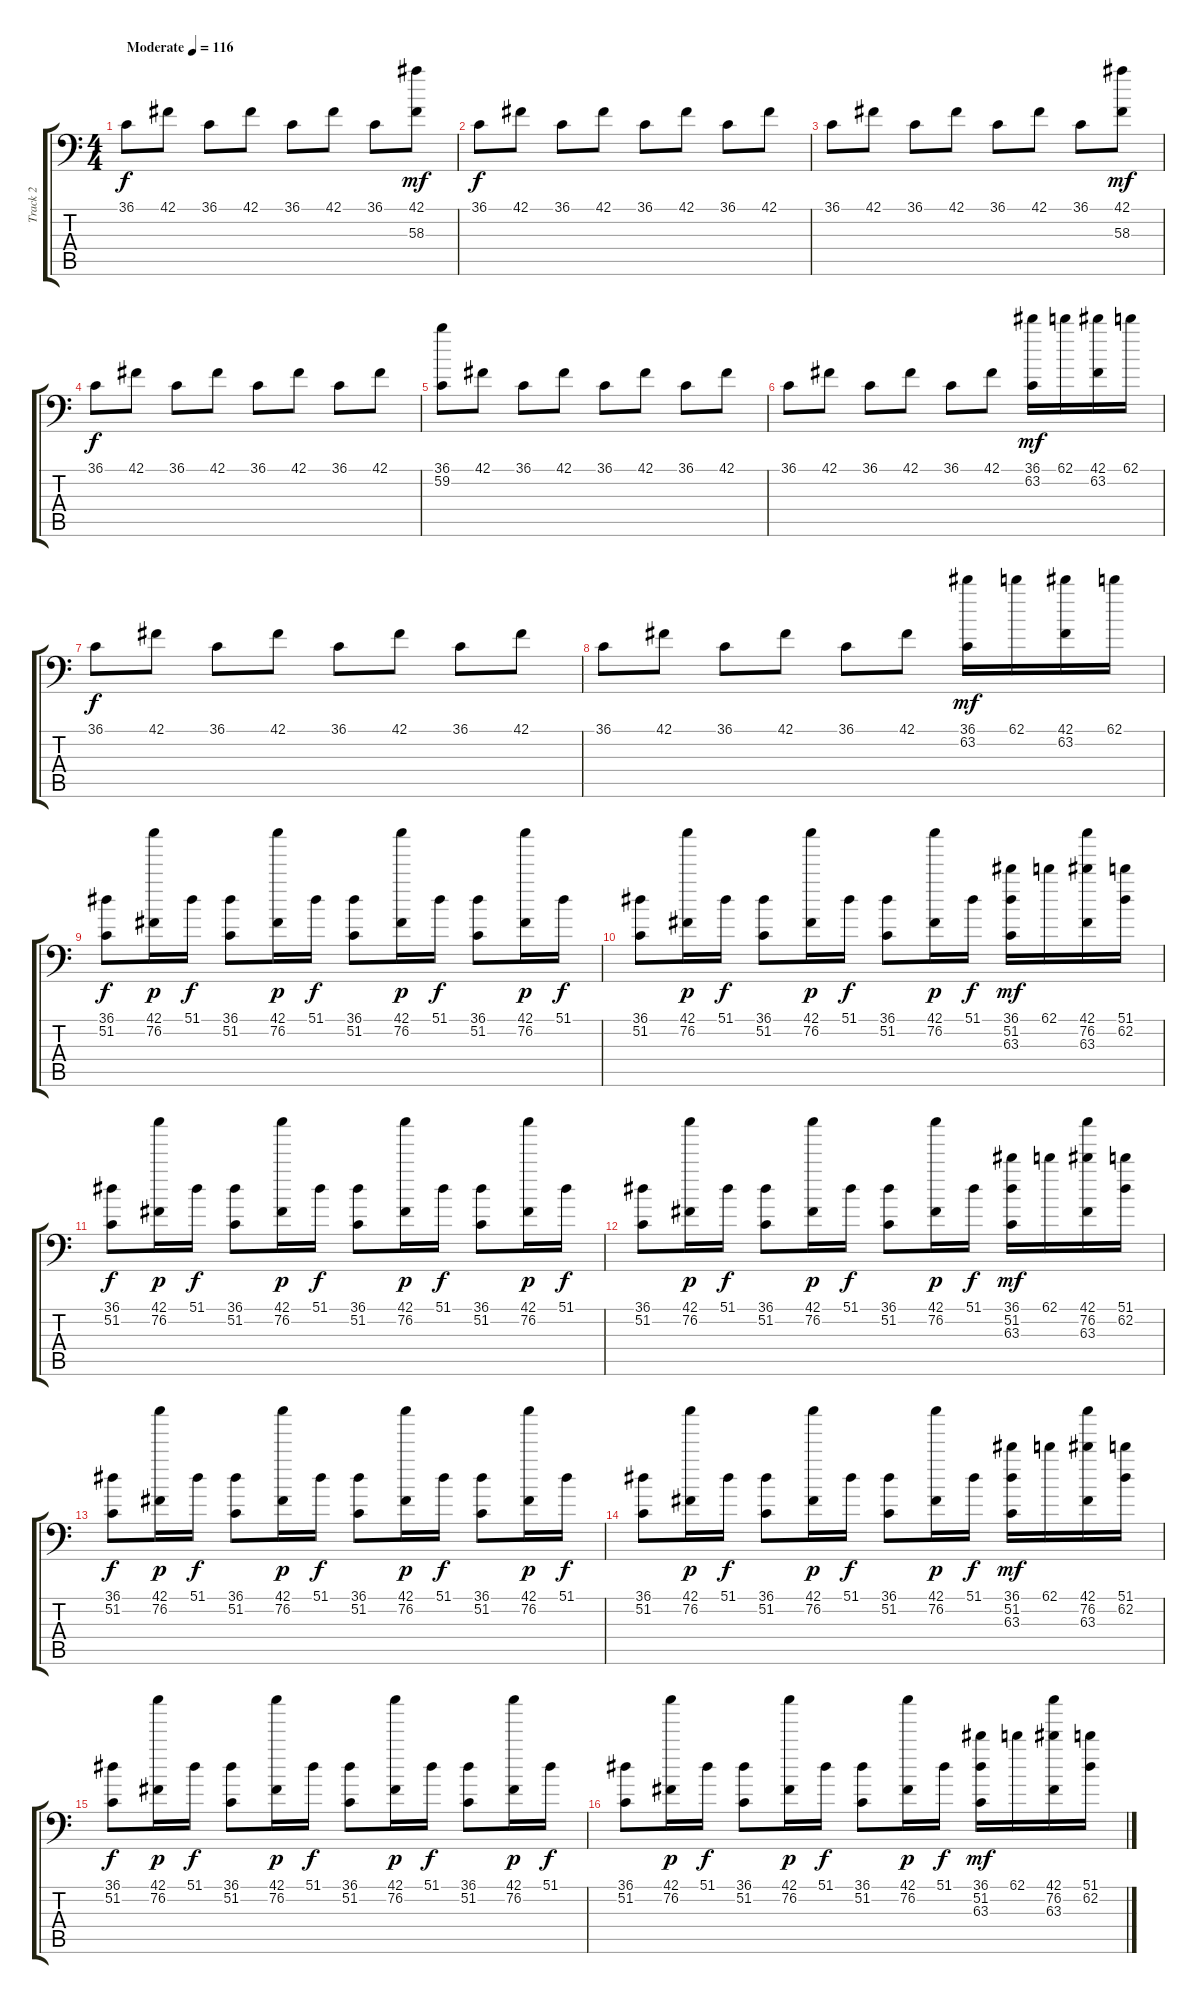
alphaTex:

\track ("Track 2" "Track 2") {instrument acousticgrandpiano}
\staff {score tabs}
\tuning (C-1 C-1 C-1 C-1 C-1 C-1) {hide}
\ts (4 4)
\tempo (116 "Moderate")
\clef f4
\ks c
36.1.8{dy f instrument acousticgrandpiano} 42.1.8 36.1.8 42.1.8 36.1.8 42.1.8 36.1.8 (42.1 58.3).8{dy mf} |
36.1.8{dy f} 42.1.8 36.1.8 42.1.8 36.1.8 42.1.8 36.1.8 42.1.8 |
36.1.8 42.1.8 36.1.8 42.1.8 36.1.8 42.1.8 36.1.8 (42.1 58.3).8{dy mf} |
36.1.8{dy f} 42.1.8 36.1.8 42.1.8 36.1.8 42.1.8 36.1.8 42.1.8 |
(36.1 59.2).8 42.1.8 36.1.8 42.1.8 36.1.8 42.1.8 36.1.8 42.1.8 |
36.1.8 42.1.8 36.1.8 42.1.8 36.1.8 42.1.8 (36.1 63.2).16{dy mf} 62.1.16 (42.1 63.2).16 62.1.16 |
36.1.8{dy f} 42.1.8 36.1.8 42.1.8 36.1.8 42.1.8 36.1.8 42.1.8 |
36.1.8 42.1.8 36.1.8 42.1.8 36.1.8 42.1.8 (36.1 63.2).16{dy mf} 62.1.16 (42.1 63.2).16 62.1.16 |
(36.1 51.2).8{dy f} (42.1 76.2).16{dy p} 51.1.16{dy f} (36.1 51.2).8 (42.1 76.2).16{dy p} 51.1.16{dy f} (36.1 51.2).8 (42.1 76.2).16{dy p} 51.1.16{dy f} (36.1 51.2).8 (42.1 76.2).16{dy p} 51.1.16{dy f} |
(36.1 51.2).8 (42.1 76.2).16{dy p} 51.1.16{dy f} (36.1 51.2).8 (42.1 76.2).16{dy p} 51.1.16{dy f} (36.1 51.2).8 (42.1 76.2).16{dy p} 51.1.16{dy f} (36.1 51.2 63.3).16{dy mf} 62.1.16 (42.1 76.2 63.3).16 (51.1 62.2).16 |
(36.1 51.2).8{dy f} (42.1 76.2).16{dy p} 51.1.16{dy f} (36.1 51.2).8 (42.1 76.2).16{dy p} 51.1.16{dy f} (36.1 51.2).8 (42.1 76.2).16{dy p} 51.1.16{dy f} (36.1 51.2).8 (42.1 76.2).16{dy p} 51.1.16{dy f} |
(36.1 51.2).8 (42.1 76.2).16{dy p} 51.1.16{dy f} (36.1 51.2).8 (42.1 76.2).16{dy p} 51.1.16{dy f} (36.1 51.2).8 (42.1 76.2).16{dy p} 51.1.16{dy f} (36.1 51.2 63.3).16{dy mf} 62.1.16 (42.1 76.2 63.3).16 (51.1 62.2).16 |
(36.1 51.2).8{dy f} (42.1 76.2).16{dy p} 51.1.16{dy f} (36.1 51.2).8 (42.1 76.2).16{dy p} 51.1.16{dy f} (36.1 51.2).8 (42.1 76.2).16{dy p} 51.1.16{dy f} (36.1 51.2).8 (42.1 76.2).16{dy p} 51.1.16{dy f} |
(36.1 51.2).8 (42.1 76.2).16{dy p} 51.1.16{dy f} (36.1 51.2).8 (42.1 76.2).16{dy p} 51.1.16{dy f} (36.1 51.2).8 (42.1 76.2).16{dy p} 51.1.16{dy f} (36.1 51.2 63.3).16{dy mf} 62.1.16 (42.1 76.2 63.3).16 (51.1 62.2).16 |
(36.1 51.2).8{dy f} (42.1 76.2).16{dy p} 51.1.16{dy f} (36.1 51.2).8 (42.1 76.2).16{dy p} 51.1.16{dy f} (36.1 51.2).8 (42.1 76.2).16{dy p} 51.1.16{dy f} (36.1 51.2).8 (42.1 76.2).16{dy p} 51.1.16{dy f} |
(36.1 51.2).8 (42.1 76.2).16{dy p} 51.1.16{dy f} (36.1 51.2).8 (42.1 76.2).16{dy p} 51.1.16{dy f} (36.1 51.2).8 (42.1 76.2).16{dy p} 51.1.16{dy f} (36.1 51.2 63.3).16{dy mf} 62.1.16 (42.1 76.2 63.3).16 (51.1 62.2).16
